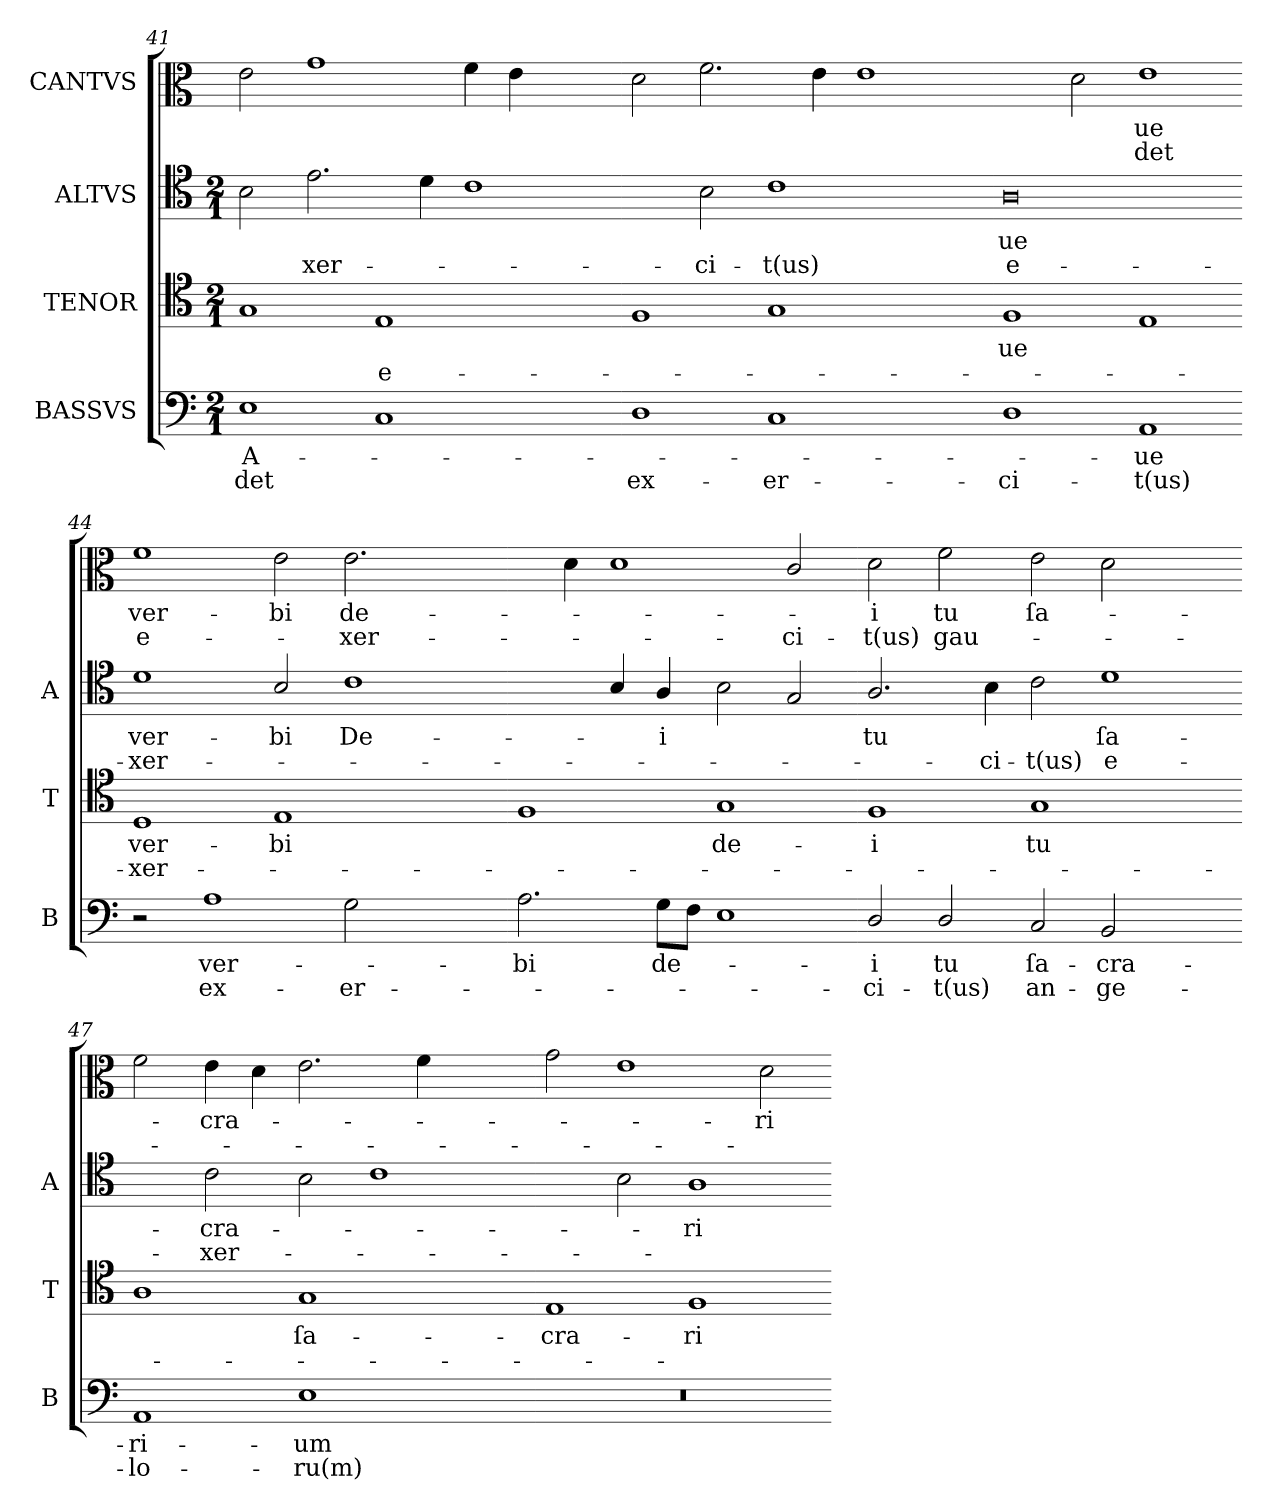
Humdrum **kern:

**kern	**text	**text	**kern	**text	**text	**kern	**text	**text	**kern	**text	**text
*part4	*part4	*part4	*part3	*part3	*part3	*part2	*part2	*part2	*part1	*part1	*part1
*staff4	*staff4	*staff4	*staff3	*staff3	*staff3	*staff2	*staff2	*staff2	*staff1	*staff1	*staff1
*I"BASSVS	*	*	*I"TENOR	*	*	*I"ALTVS	*	*	*I"CANTVS	*	*
*I'B	*	*	*I'T	*	*	*I'A	*	*	*	*	*
*clefF4	*	*	*clefC4	*	*	*clefC4	*	*	*clefC3	*	*
*k[]	*	*	*k[]	*	*	*k[]	*	*	*k[]	*	*
*A:aeo	*	*	*A:aeo	*	*	*A:aeo	*	*	*A:aeo	*	*
*M2/1	*	*	*M2/1	*	*	*M2/1	*	*	*	*	*
=41	=41	=41	=41	=41	=41	=41	=41	=41	=41	=41	=41
!	!LO:LY:i	!	!	!	!	!	!	!	!	!	!
1E	A-	-det	1G	.	.	2B\	.	.	2e\	.	.
.	.	.	.	.	.	2.e\	.	-xer-	1g	.	.
1C	.	.	1E	.	e-	.	.	.	.	.	.
.	.	.	.	.	.	4d\	.	.	.	.	.
.	.	.	.	.	.	1c\	.	.	4f\	.	.
.	.	.	.	.	.	.	.	.	4e\	.	.
2ryy	.	.	2ryy	.	.	.	.	.	2ryy	.	.
=42-	=42-	=42-	=42-	=42-	=42-	=42-	=42-	=42-	=42-	=42-	=42-
1D	.	ex-	1F	.	.	2ryy	.	.	2d\	.	.
.	.	.	.	.	.	2B\	.	-ci-	2.f\	.	.
1C	.	-er-	1G	.	.	1c	.	-t(us)	.	.	.
.	.	.	.	.	.	.	.	.	4e\	.	.
.	.	.	.	.	.	.	.	.	1e\	.	.
2ryy	.	.	2ryy	.	.	2ryy	.	.	.	.	.
=43-	=43-	=43-	=43-	=43-	=43-	=43-	=43-	=43-	=43-	=43-	=43-
1D	.	-ci-	1F	-ue	.	0A	-ue	e-	2ryy	.	.
.	.	.	.	.	.	.	.	.	2d\	.	.
!	!LO:LY:i	!	!	!	!	!	!	!	!	!	!
1AA	-ue	-t(us)	1E	.	.	.	.	.	1e	-ue	-det
=44-	=44-	=44-	=44-	=44-	=44-	=44-	=44-	=44-	=44-	=44-	=44-
2r	.	.	1D	ver-	-xer-	1d	ver-	-xer-	1f	ver-	e-
1A	ver-	ex-	.	.	.	.	.	.	.	.	.
.	.	.	1E	-bi	.	2B/	-bi	.	2e\	-bi	.
2G\	.	-er-	.	.	.	1c\	De-	.	2.e\	de-	-xer-
2ryy	.	.	2ryy	.	.	.	.	.	.	.	.
.	.	.	.	.	.	.	.	.	4ryy	.	.
=45-	=45-	=45-	=45-	=45-	=45-	=45-	=45-	=45-	=45-	=45-	=45-
2.A\	-bi	.	1F	.	.	2ryy	.	.	4ryy	.	.
.	.	.	.	.	.	.	.	.	4d\	.	.
.	.	.	.	.	.	4B/	.	.	1d	.	.
8G\L	de-	.	.	.	.	4A/	-i	.	.	.	.
8F\J	.	.	.	.	.	.	.	.	.	.	.
1E	.	.	1G	de-	.	2B\	.	.	.	.	.
.	.	.	.	.	.	2G/	.	.	2c/	.	-ci-
=46-	=46-	=46-	=46-	=46-	=46-	=46-	=46-	=46-	=46-	=46-	=46-
2D/	-i	-ci-	1F	-i	.	2.A/	tu	.	2d\	-i	-t(us)
2D/	tu	-t(us)	.	.	.	.	.	.	2f\	tu	gau-
.	.	.	.	.	.	4B\	.	-ci-	.	.	.
2C/	ſa-	an-	1G	tu	.	2c\	.	-t(us)	2e\	ſa-	.
2BB/	-cra-	-ge-	.	.	.	1d\	ſa-	e-	2d\	.	.
2ryy	.	.	2ryy	.	.	.	.	.	2ryy	.	.
=47-	=47-	=47-	=47-	=47-	=47-	=47-	=47-	=47-	=47-	=47-	=47-
1AA	-ri-	-lo-	1A	.	.	2ryy	.	.	2f\	.	.
.	.	.	.	.	.	2c\	-cra-	-xer-	4e\	-cra-	.
.	.	.	.	.	.	.	.	.	4d\	.	.
1E	-um	-ru(m)	1G	ſa-	.	2B\	.	.	2.e\	.	.
.	.	.	.	.	.	1c\	.	.	.	.	.
.	.	.	.	.	.	.	.	.	4f\	.	.
2ryy	.	.	2ryy	.	.	.	.	.	2ryy	.	.
=48-	=48-	=48-	=48-	=48-	=48-	=48-	=48-	=48-	=48-	=48-	=48-
0r	.	.	1E	-cra-	.	2ryy	.	.	2g\	.	.
.	.	.	.	.	.	2B\	.	.	1e	.	.
.	.	.	1F	-ri-	.	1A	-ri-	.	.	.	.
.	.	.	.	.	.	.	.	.	2d\	-ri-	.
=-	=-	=-	=-	=-	=-	=-	=-	=-	=-	=-	=-
*-	*-	*-	*-	*-	*-	*-	*-	*-	*-	*-	*-
